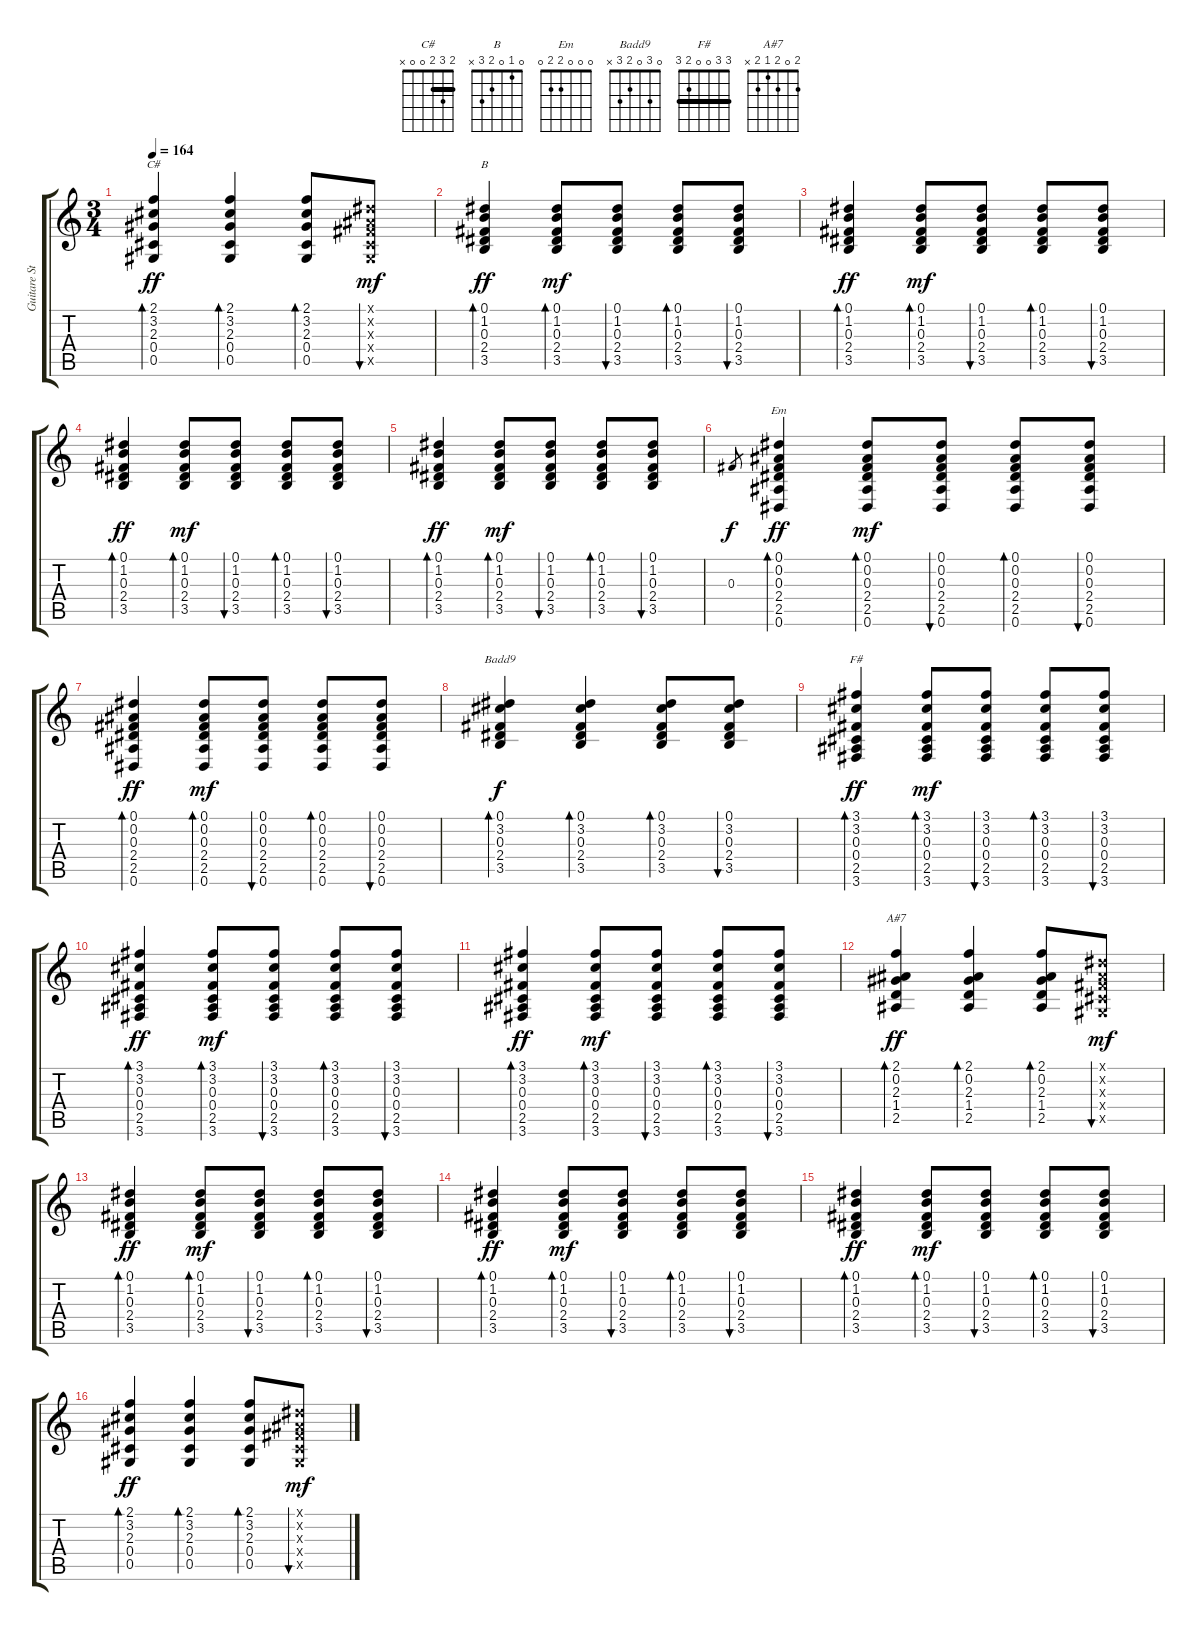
\track ("Guitare Stuart" "Guitare St") {instrument acousticguitarnylon}
\staff {score tabs}
\tuning (Eb4 Bb3 Gb3 Db3 Ab2 Eb2) {hide}
\chord ("C#" 2 3 2 0 0 x) {barre 2}
\chord ("B" 0 1 0 2 3 x)
\chord ("Em" 0 0 0 2 2 0)
\chord ("Badd9" 0 3 0 2 3 x)
\chord ("F#" 3 3 0 0 2 3) {barre 3}
\chord ("A#7" 2 0 2 1 2 x)
\ts (3 4)
\tempo 164
\clef g2
\ks c
(2.1 3.2 2.3 0.4 0.5).4{bd 60 ch "C#" dy ff} (2.1 3.2 2.3 0.4 0.5).4{bd 60} (2.1 3.2 2.3 0.4 0.5).8{bd 60} (0.1{x} 0.2{x} 0.3{x} 0.4{x} 0.5{x}).8{bu 60 dy mf} |
(0.1 1.2 0.3 2.4 3.5).4{bd 60 ch "B" dy ff} (0.1 1.2 0.3 2.4 3.5).8{bd 60 dy mf} (0.1 1.2 0.3 2.4 3.5).8{bu 60} (0.1 1.2 0.3 2.4 3.5).8{bd 60} (0.1 1.2 0.3 2.4 3.5).8{bu 60} |
(0.1 1.2 0.3 2.4 3.5).4{bd 60 dy ff} (0.1 1.2 0.3 2.4 3.5).8{bd 60 dy mf} (0.1 1.2 0.3 2.4 3.5).8{bu 60} (0.1 1.2 0.3 2.4 3.5).8{bd 60} (0.1 1.2 0.3 2.4 3.5).8{bu 60} |
(0.1 1.2 0.3 2.4 3.5).4{bd 60 dy ff} (0.1 1.2 0.3 2.4 3.5).8{bd 60 dy mf} (0.1 1.2 0.3 2.4 3.5).8{bu 60} (0.1 1.2 0.3 2.4 3.5).8{bd 60} (0.1 1.2 0.3 2.4 3.5).8{bu 60} |
(0.1 1.2 0.3 2.4 3.5).4{bd 60 dy ff} (0.1 1.2 0.3 2.4 3.5).8{bd 60 dy mf} (0.1 1.2 0.3 2.4 3.5).8{bu 60} (0.1 1.2 0.3 2.4 3.5).8{bd 60} (0.1 1.2 0.3 2.4 3.5).8{bu 60} |
0.3.8{gr dy f} (0.1 0.2 0.3 2.4 2.5 0.6).4{bd 60 ch "Em" dy ff} (0.1 0.2 0.3 2.4 2.5 0.6).8{bd 60 dy mf} (0.1 0.2 0.3 2.4 2.5 0.6).8{bu 60} (0.1 0.2 0.3 2.4 2.5 0.6).8{bd 60} (0.1 0.2 0.3 2.4 2.5 0.6).8{bu 60} |
(0.1 0.2 0.3 2.4 2.5 0.6).4{bd 60 dy ff} (0.1 0.2 0.3 2.4 2.5 0.6).8{bd 60 dy mf} (0.1 0.2 0.3 2.4 2.5 0.6).8{bu 60} (0.1 0.2 0.3 2.4 2.5 0.6).8{bd 60} (0.1 0.2 0.3 2.4 2.5 0.6).8{bu 60} |
(0.1 3.2 0.3 2.4 3.5).4{bd 60 ch "Badd9" dy f} (0.1 3.2 0.3 2.4 3.5).4{bd 60} (0.1 3.2 0.3 2.4 3.5).8{bd 60} (0.1 3.2 0.3 2.4 3.5).8{bu 60} |
(3.1 3.2 0.3 0.4 2.5 3.6).4{bd 60 ch "F#" dy ff} (3.1 3.2 0.3 0.4 2.5 3.6).8{bd 60 dy mf} (3.1 3.2 0.3 0.4 2.5 3.6).8{bu 60} (3.1 3.2 0.3 0.4 2.5 3.6).8{bd 60} (3.1 3.2 0.3 0.4 2.5 3.6).8{bu 60} |
(3.1 3.2 0.3 0.4 2.5 3.6).4{bd 60 dy ff} (3.1 3.2 0.3 0.4 2.5 3.6).8{bd 60 dy mf} (3.1 3.2 0.3 0.4 2.5 3.6).8{bu 60} (3.1 3.2 0.3 0.4 2.5 3.6).8{bd 60} (3.1 3.2 0.3 0.4 2.5 3.6).8{bu 60} |
(3.1 3.2 0.3 0.4 2.5 3.6).4{bd 60 dy ff} (3.1 3.2 0.3 0.4 2.5 3.6).8{bd 60 dy mf} (3.1 3.2 0.3 0.4 2.5 3.6).8{bu 60} (3.1 3.2 0.3 0.4 2.5 3.6).8{bd 60} (3.1 3.2 0.3 0.4 2.5 3.6).8{bu 60} |
(2.1 0.2 2.3 1.4 2.5).4{bd 60 ch "A#7" dy ff} (2.1 0.2 2.3 1.4 2.5).4{bd 60} (2.1 0.2 2.3 1.4 2.5).8{bd 60} (0.1{x} 0.2{x} 0.3{x} 0.4{x} 0.5{x}).8{bu 60 dy mf} |
(0.1 1.2 0.3 2.4 3.5).4{bd 60 dy ff} (0.1 1.2 0.3 2.4 3.5).8{bd 60 dy mf} (0.1 1.2 0.3 2.4 3.5).8{bu 60} (0.1 1.2 0.3 2.4 3.5).8{bd 60} (0.1 1.2 0.3 2.4 3.5).8{bu 60} |
(0.1 1.2 0.3 2.4 3.5).4{bd 60 dy ff} (0.1 1.2 0.3 2.4 3.5).8{bd 60 dy mf} (0.1 1.2 0.3 2.4 3.5).8{bu 60} (0.1 1.2 0.3 2.4 3.5).8{bd 60} (0.1 1.2 0.3 2.4 3.5).8{bu 60} |
(0.1 1.2 0.3 2.4 3.5).4{bd 60 dy ff} (0.1 1.2 0.3 2.4 3.5).8{bd 60 dy mf} (0.1 1.2 0.3 2.4 3.5).8{bu 60} (0.1 1.2 0.3 2.4 3.5).8{bd 60} (0.1 1.2 0.3 2.4 3.5).8{bu 60} |
(2.1 3.2 2.3 0.4 0.5).4{bd 60 dy ff} (2.1 3.2 2.3 0.4 0.5).4{bd 60} (2.1 3.2 2.3 0.4 0.5).8{bd 60} (0.1{x} 0.2{x} 0.3{x} 0.4{x} 0.5{x}).8{bu 60 dy mf}
